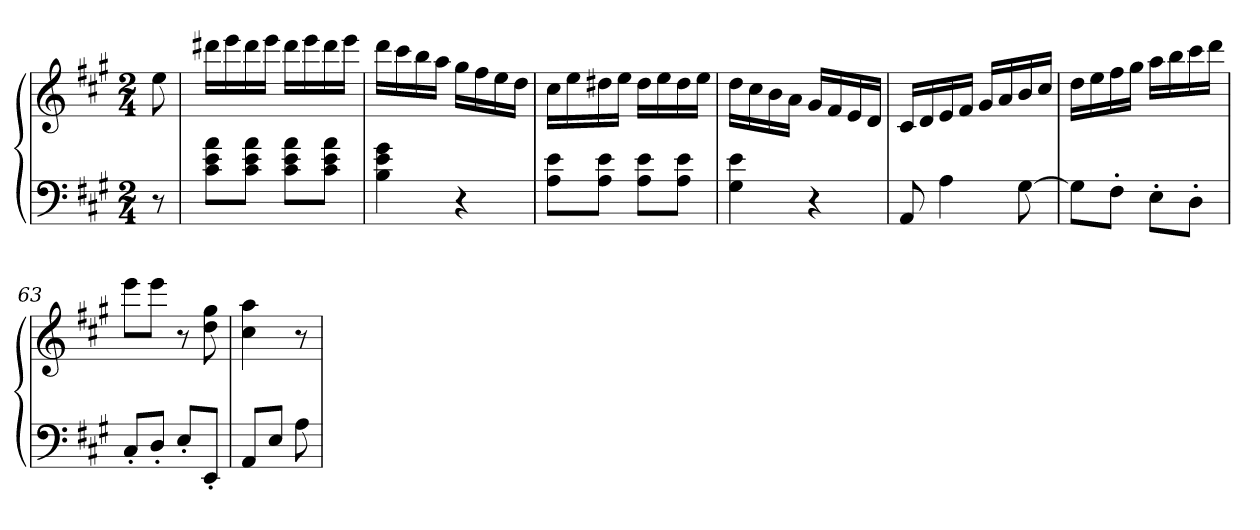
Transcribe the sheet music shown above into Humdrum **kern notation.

**kern	**kern
*part1	*part1
*staff2	*staff1
*clefF4	*clefG2
*k[f#c#g#]	*k[f#c#g#]
*A:	*A:
*M2/4	*M2/4
=	=
8r	8ee
=57	=57
8c# 8e 8aL	16ddd#XLL
.	16eee
8c# 8e 8aJ	16ddd#
.	16eeeJJ
8c# 8e 8aL	16ddd#LL
.	16eee
8c# 8e 8aJ	16ddd#
.	16eeeJJ
=58	=58
4B 4e 4g#	16dddLL
.	16ccc#
.	16bb
.	16aaJJ
4r	16gg#LL
.	16ff#
.	16ee
.	16ddJJ
=59	=59
8A 8eL	16cc#LL
.	16ee
8A 8eJ	16dd#X
.	16eeJJ
8A 8eL	16dd#LL
.	16ee
8A 8eJ	16dd#
.	16eeJJ
=60	=60
4G# 4e	16ddLL
.	16cc#
.	16b
.	16aJJ
4r	16g#LL
.	16f#
.	16e
.	16dJJ
=61	=61
8AA	16c#LL
.	16d
4A	16e
.	16f#JJ
.	16g#LL
.	16a
[8G#	16b
.	16cc#JJ
=62	=62
8G#L]	16ddLL
.	16ee
8F#'J	16ff#
.	16gg#JJ
8E'L	16aaLL
.	16bb
8D'J	16ccc#
.	16dddJJ
=63	=63
8C#'L	8eeeL
8D'J	8eeeJ
8E'L	8r
8EE'J	8dd 8gg#
=64	=64
8AAL	4cc# 4aa
8EJ	.
8A	8r
=	=
*-	*-
